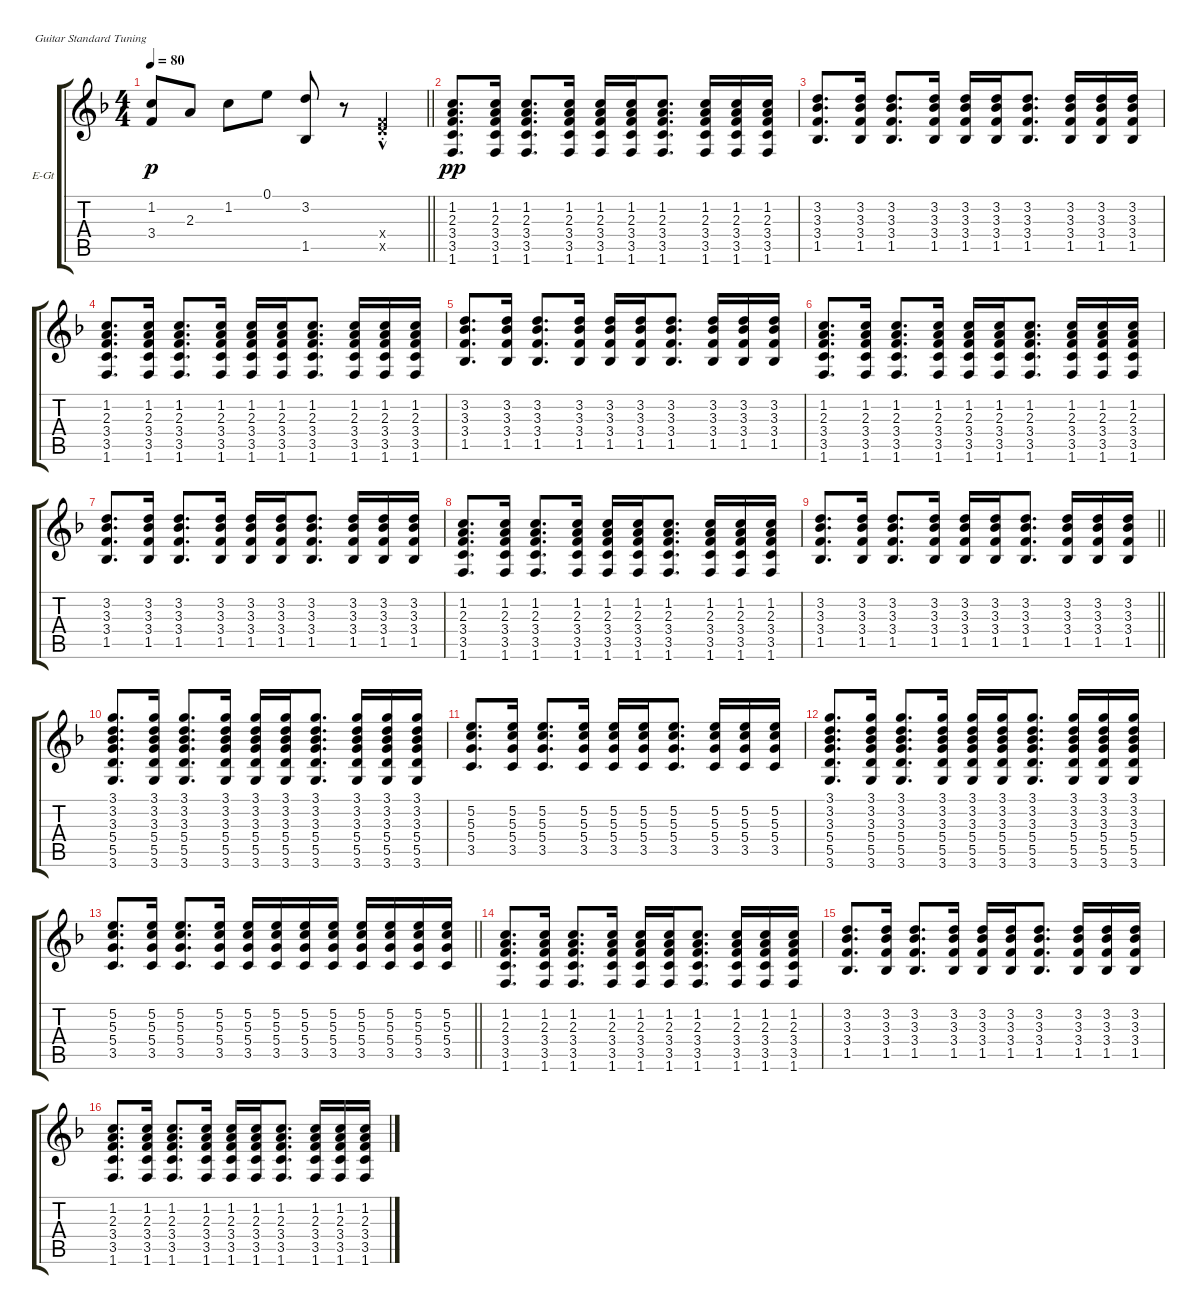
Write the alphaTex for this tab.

\defaultSystemsLayout 4
\bracketExtendMode groupsimilarinstruments
\firstSystemTrackNameOrientation horizontal
\otherSystemsTrackNameOrientation horizontal
\track ("Electric Guitar" "E-Gt") {instrument electricguitarclean}
\staff {score tabs}
\tuning (E4 B3 G3 D3 A2 E2)
\ts (4 4)
\tempo 80
\clef g2
\barLineRight lightlight
\ks f
(3.4 1.2).8{dy p} 2.3.8 1.2.8 0.1.8 (3.2 1.5).8 r.8 (8.5{hac st x} 0.4{x}).4 |
(3.5 3.4 2.3 1.6 1.2).8{d dy pp} (3.5 2.3 3.4 1.2 1.6).16 (3.5 3.4 2.3 1.6 1.2).8{d} (3.5 3.4 2.3 1.2 1.6).16 (3.5 3.4 2.3 1.6 1.2).16 (3.5 3.4 2.3 1.2 1.6).16 (3.5 3.4 2.3 1.6 1.2).8{d} (3.5 3.4 2.3 1.2 1.6).16 (3.5 3.4 2.3 1.6 1.2).16 (3.5 3.4 2.3 1.2 1.6).16 |
(1.5 3.4 3.3 3.2).8{d} (3.4 1.5 3.2 3.3).16 (1.5 3.4 3.2 3.3).8{d} (3.4 1.5 3.3 3.2).16 (3.4 1.5 3.2 3.3).16 (1.5 3.4 3.3 3.2).16 (1.5 3.4 3.2 3.3).8{d} (1.5 3.4 3.3 3.2).16 (1.5 3.4 3.2 3.3).16 (1.5 3.4 3.3 3.2).16 |
(3.5 3.4 2.3 1.6 1.2).8{d} (3.5 2.3 3.4 1.2 1.6).16 (3.5 3.4 2.3 1.6 1.2).8{d} (3.5 3.4 2.3 1.2 1.6).16 (3.5 3.4 2.3 1.6 1.2).16 (3.5 3.4 2.3 1.2 1.6).16 (3.5 3.4 2.3 1.6 1.2).8{d} (3.5 3.4 2.3 1.2 1.6).16 (3.5 3.4 2.3 1.6 1.2).16 (3.5 3.4 2.3 1.2 1.6).16 |
(1.5 3.4 3.3 3.2).8{d} (3.4 1.5 3.2 3.3).16 (1.5 3.4 3.2 3.3).8{d} (3.4 1.5 3.3 3.2).16 (3.4 1.5 3.2 3.3).16 (1.5 3.4 3.3 3.2).16 (1.5 3.4 3.2 3.3).8{d} (1.5 3.4 3.3 3.2).16 (1.5 3.4 3.2 3.3).16 (1.5 3.4 3.3 3.2).16 |
(3.5 3.4 2.3 1.6 1.2).8{d} (3.5 2.3 3.4 1.2 1.6).16 (3.5 3.4 2.3 1.6 1.2).8{d} (3.5 3.4 2.3 1.2 1.6).16 (3.5 3.4 2.3 1.6 1.2).16 (3.5 3.4 2.3 1.2 1.6).16 (3.5 3.4 2.3 1.6 1.2).8{d} (3.5 3.4 2.3 1.2 1.6).16 (3.5 3.4 2.3 1.6 1.2).16 (3.5 3.4 2.3 1.2 1.6).16 |
(1.5 3.4 3.3 3.2).8{d} (3.4 1.5 3.2 3.3).16 (1.5 3.4 3.2 3.3).8{d} (3.4 1.5 3.3 3.2).16 (3.4 1.5 3.2 3.3).16 (1.5 3.4 3.3 3.2).16 (1.5 3.4 3.2 3.3).8{d} (1.5 3.4 3.3 3.2).16 (1.5 3.4 3.2 3.3).16 (1.5 3.4 3.3 3.2).16 |
(3.5 3.4 2.3 1.6 1.2).8{d} (3.5 2.3 3.4 1.2 1.6).16 (3.5 3.4 2.3 1.6 1.2).8{d} (3.5 3.4 2.3 1.2 1.6).16 (3.5 3.4 2.3 1.6 1.2).16 (3.5 3.4 2.3 1.2 1.6).16 (3.5 3.4 2.3 1.6 1.2).8{d} (3.5 3.4 2.3 1.2 1.6).16 (3.5 3.4 2.3 1.6 1.2).16 (3.5 3.4 2.3 1.2 1.6).16 |
\barLineRight lightlight
(1.5 3.4 3.3 3.2).8{d} (3.4 1.5 3.2 3.3).16 (1.5 3.4 3.2 3.3).8{d} (3.4 1.5 3.3 3.2).16 (3.4 1.5 3.2 3.3).16 (1.5 3.4 3.3 3.2).16 (1.5 3.4 3.2 3.3).8{d} (1.5 3.4 3.3 3.2).16 (1.5 3.4 3.2 3.3).16 (1.5 3.4 3.3 3.2).16 |
(5.5 5.4 3.3 3.6 3.2 3.1).8{d} (5.5 3.3 5.4 3.2 3.6 3.1).16 (5.5 5.4 3.3 3.6 3.2 3.1).8{d} (5.5 5.4 3.3 3.2 3.6 3.1).16 (5.5 5.4 3.3 3.6 3.2 3.1).16 (5.5 5.4 3.3 3.2 3.6 3.1).16 (5.5 5.4 3.3 3.6 3.2 3.1).8{d} (5.5 5.4 3.3 3.2 3.6 3.1).16 (5.5 5.4 3.3 3.6 3.2 3.1).16 (5.5 5.4 3.3 3.2 3.6 3.1).16 |
(3.5 5.4 5.3 5.2).8{d} (5.4 3.5 5.2 5.3).16 (3.5 5.4 5.2 5.3).8{d} (5.4 3.5 5.3 5.2).16 (5.4 3.5 5.2 5.3).16 (3.5 5.4 5.3 5.2).16 (3.5 5.4 5.2 5.3).8{d} (3.5 5.4 5.3 5.2).16 (3.5 5.4 5.2 5.3).16 (3.5 5.4 5.3 5.2).16 |
(5.5 5.4 3.3 3.6 3.2 3.1).8{d} (5.5 3.3 5.4 3.2 3.6 3.1).16 (5.5 5.4 3.3 3.6 3.2 3.1).8{d} (5.5 5.4 3.3 3.2 3.6 3.1).16 (5.5 5.4 3.3 3.6 3.2 3.1).16 (5.5 5.4 3.3 3.2 3.6 3.1).16 (5.5 5.4 3.3 3.6 3.2 3.1).8{d} (5.5 5.4 3.3 3.2 3.6 3.1).16 (5.5 5.4 3.3 3.6 3.2 3.1).16 (5.5 5.4 3.3 3.2 3.6 3.1).16 |
\barLineRight lightlight
(3.5 5.4 5.3 5.2).8{d} (5.4 3.5 5.2 5.3).16 (3.5 5.4 5.2 5.3).8{d} (5.4 3.5 5.3 5.2).16 (5.4 3.5 5.2 5.3).16 (3.5 5.4 5.3 5.2).16 (3.5 5.4 5.2 5.3).16 (3.5 5.4 5.3 5.2).16 (3.5 5.4 5.2 5.3).16 (3.5 5.4 5.3 5.2).16 (3.5 5.2 5.3 5.4).16 (3.5 5.4 5.3 5.2).16 |
(3.5 3.4 2.3 1.6 1.2).8{d} (3.5 2.3 3.4 1.2 1.6).16 (3.5 3.4 2.3 1.6 1.2).8{d} (3.5 3.4 2.3 1.2 1.6).16 (3.5 3.4 2.3 1.6 1.2).16 (3.5 3.4 2.3 1.2 1.6).16 (3.5 3.4 2.3 1.6 1.2).8{d} (3.5 3.4 2.3 1.2 1.6).16 (3.5 3.4 2.3 1.6 1.2).16 (3.5 3.4 2.3 1.2 1.6).16 |
(1.5 3.4 3.3 3.2).8{d} (3.4 1.5 3.2 3.3).16 (1.5 3.4 3.2 3.3).8{d} (3.4 1.5 3.3 3.2).16 (3.4 1.5 3.2 3.3).16 (1.5 3.4 3.3 3.2).16 (1.5 3.4 3.2 3.3).8{d} (1.5 3.4 3.3 3.2).16 (1.5 3.4 3.2 3.3).16 (1.5 3.4 3.3 3.2).16 |
(3.5 3.4 2.3 1.6 1.2).8{d} (3.5 2.3 3.4 1.2 1.6).16 (3.5 3.4 2.3 1.6 1.2).8{d} (3.5 3.4 2.3 1.2 1.6).16 (3.5 3.4 2.3 1.6 1.2).16 (3.5 3.4 2.3 1.2 1.6).16 (3.5 3.4 2.3 1.6 1.2).8{d} (3.5 3.4 2.3 1.2 1.6).16 (3.5 3.4 2.3 1.6 1.2).16 (3.5 3.4 2.3 1.2 1.6).16
